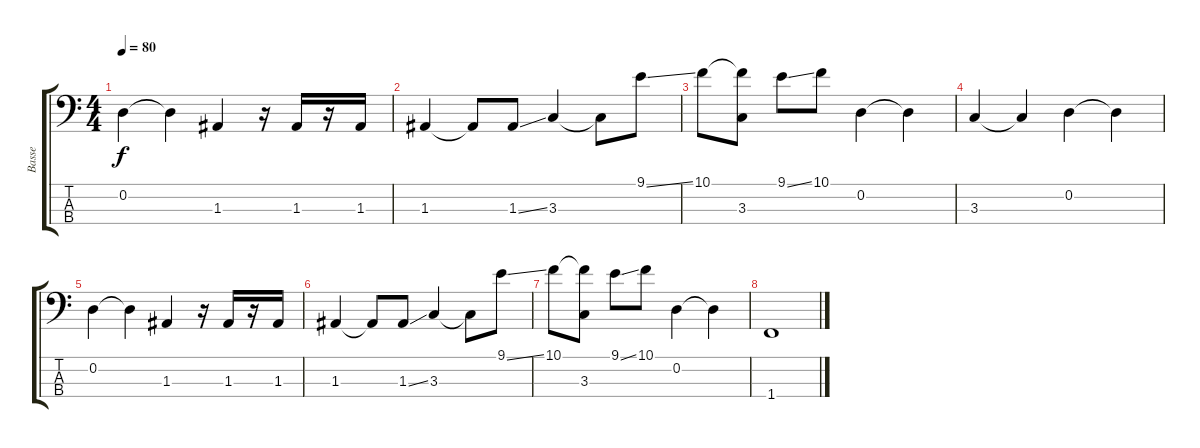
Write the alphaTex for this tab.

\track ("Basse" "Basse") {instrument electricbassfinger}
\staff {score tabs}
\tuning (G2 D2 A1 E1) {hide}
\ts (4 4)
\tempo 80
\clef f4
\ks c
0.2.4{dy f} 0.2{t}.4 1.3.4 r.16 1.3.16 r.16 1.3.16 |
1.3.4 1.3{t}.8 1.3{ss}.8 3.3.4 3.3{t}.8 9.1{ss}.8 |
10.1.8 (10.1{t} 3.3).8 9.1{ss}.8 10.1.8 0.2.4 0.2{t}.4 |
3.3.4 3.3{t}.4 0.2.4 0.2{t}.4 |
0.2.4 0.2{t}.4 1.3.4 r.16 1.3.16 r.16 1.3.16 |
1.3.4 1.3{t}.8 1.3{ss}.8 3.3.4 3.3{t}.8 9.1{ss}.8 |
10.1.8 (10.1{t} 3.3).8 9.1{ss}.8 10.1.8 0.2.4 0.2{t}.4 |
1.4.1
